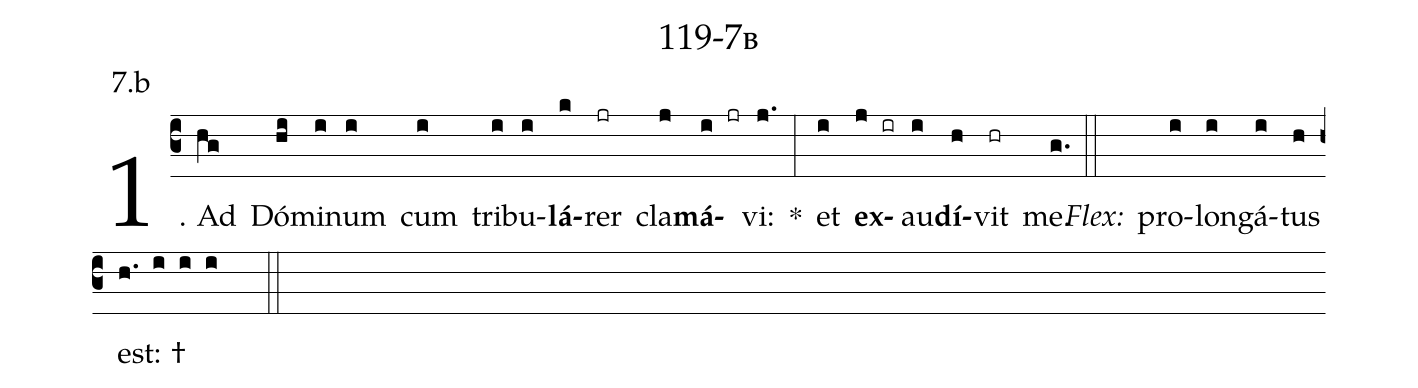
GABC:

name: 119-7b;
annotation: 7.b;
%%
(c3)1. Ad(hg) Dó(hi)mi(i)num(i) cum(i) tri(i)bu(i)<b>lá</b>(k)rer(jr) cla(j)<b>má</b>(i jr)vi:(j.) *(:) et(i) <b>ex</b>(j ir)au(i)<b>dí</b>(h)vit(hr) me.(g.) (::)
<i>Flex:</i>()  pro(i)lon(i)gá(i)tus(h) est: †(h. i i i  ::)
